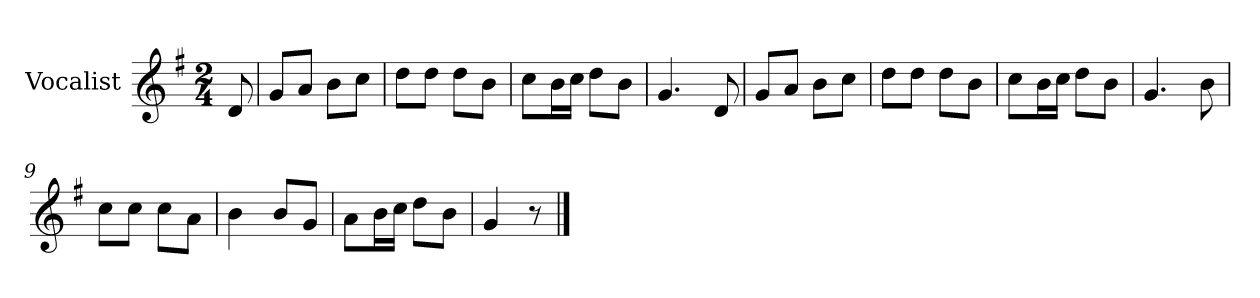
**kern
*part1
*staff1
*I"Vocalist
*k[f#]
*G:
*M2/4
=
8d
=1
8gL
8aJ
8bL
8ccJ
=2
8ddL
8ddJ
8ddL
8bJ
=3
8ccL
16bL
16ccJJ
8ddL
8bJ
=4
4.g
8d
=5
8gL
8aJ
8bL
8ccJ
=6
8ddL
8ddJ
8ddL
8bJ
=7
8ccL
16bL
16ccJJ
8ddL
8bJ
=8
4.g
8b
=9
8ccL
8ccJ
8ccL
8aJ
=10
4b
8bL
8gJ
=11
8aL
16bL
16ccJJ
8ddL
8bJ
=12
4g
8r
==
*-
